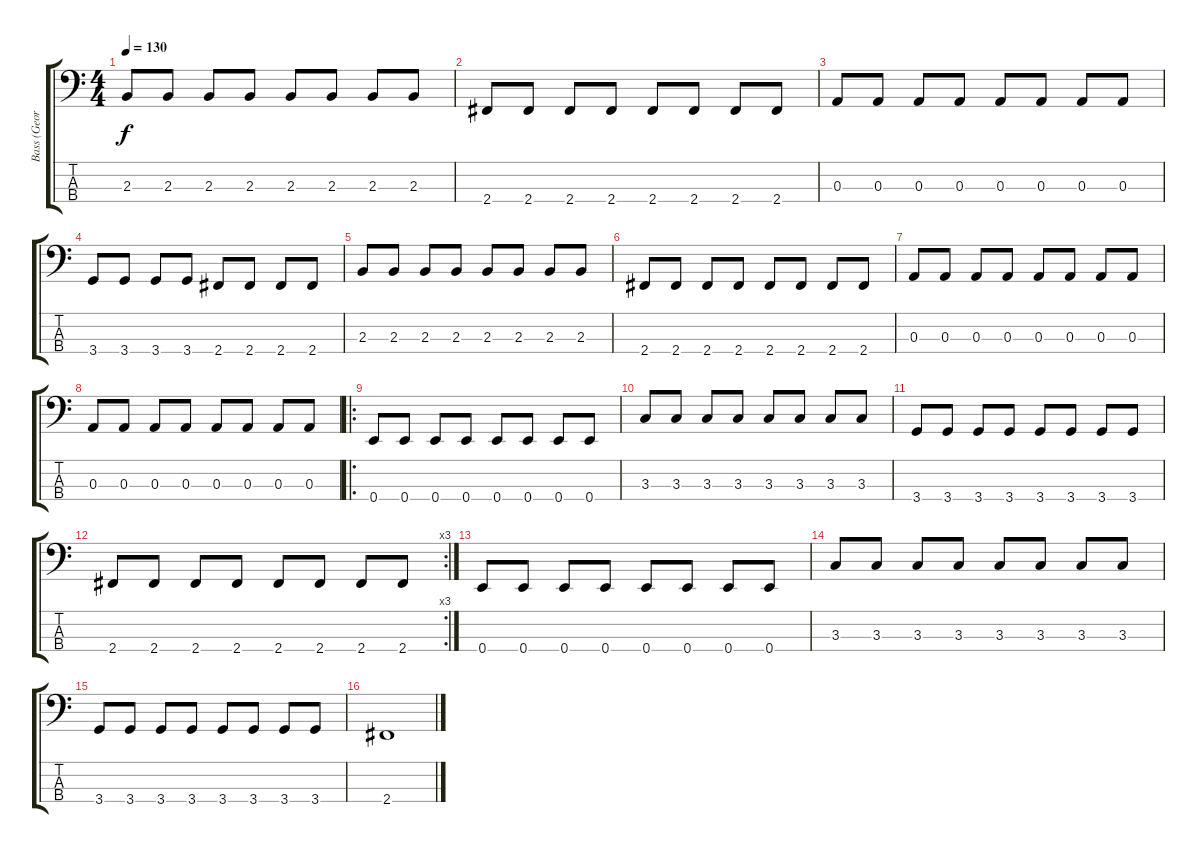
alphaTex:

\track ("Bass (Georg)" "Bass (Geor") {instrument electricbassfinger}
\staff {score tabs}
\tuning (G2 D2 A1 E1) {hide}
\ts (4 4)
\tempo 130
\clef f4
\ks c
2.3.8{dy f} 2.3.8 2.3.8 2.3.8 2.3.8 2.3.8 2.3.8 2.3.8 |
2.4.8 2.4.8 2.4.8 2.4.8 2.4.8 2.4.8 2.4.8 2.4.8 |
0.3.8 0.3.8 0.3.8 0.3.8 0.3.8 0.3.8 0.3.8 0.3.8 |
3.4.8 3.4.8 3.4.8 3.4.8 2.4.8 2.4.8 2.4.8 2.4.8 |
2.3.8 2.3.8 2.3.8 2.3.8 2.3.8 2.3.8 2.3.8 2.3.8 |
2.4.8 2.4.8 2.4.8 2.4.8 2.4.8 2.4.8 2.4.8 2.4.8 |
0.3.8 0.3.8 0.3.8 0.3.8 0.3.8 0.3.8 0.3.8 0.3.8 |
0.3.8 0.3.8 0.3.8 0.3.8 0.3.8 0.3.8 0.3.8 0.3.8 |
\ro
0.4.8 0.4.8 0.4.8 0.4.8 0.4.8 0.4.8 0.4.8 0.4.8 |
3.3.8 3.3.8 3.3.8 3.3.8 3.3.8 3.3.8 3.3.8 3.3.8 |
3.4.8 3.4.8 3.4.8 3.4.8 3.4.8 3.4.8 3.4.8 3.4.8 |
\rc 3
2.4.8 2.4.8 2.4.8 2.4.8 2.4.8 2.4.8 2.4.8 2.4.8 |
0.4.8 0.4.8 0.4.8 0.4.8 0.4.8 0.4.8 0.4.8 0.4.8 |
3.3.8 3.3.8 3.3.8 3.3.8 3.3.8 3.3.8 3.3.8 3.3.8 |
3.4.8 3.4.8 3.4.8 3.4.8 3.4.8 3.4.8 3.4.8 3.4.8 |
2.4.1
